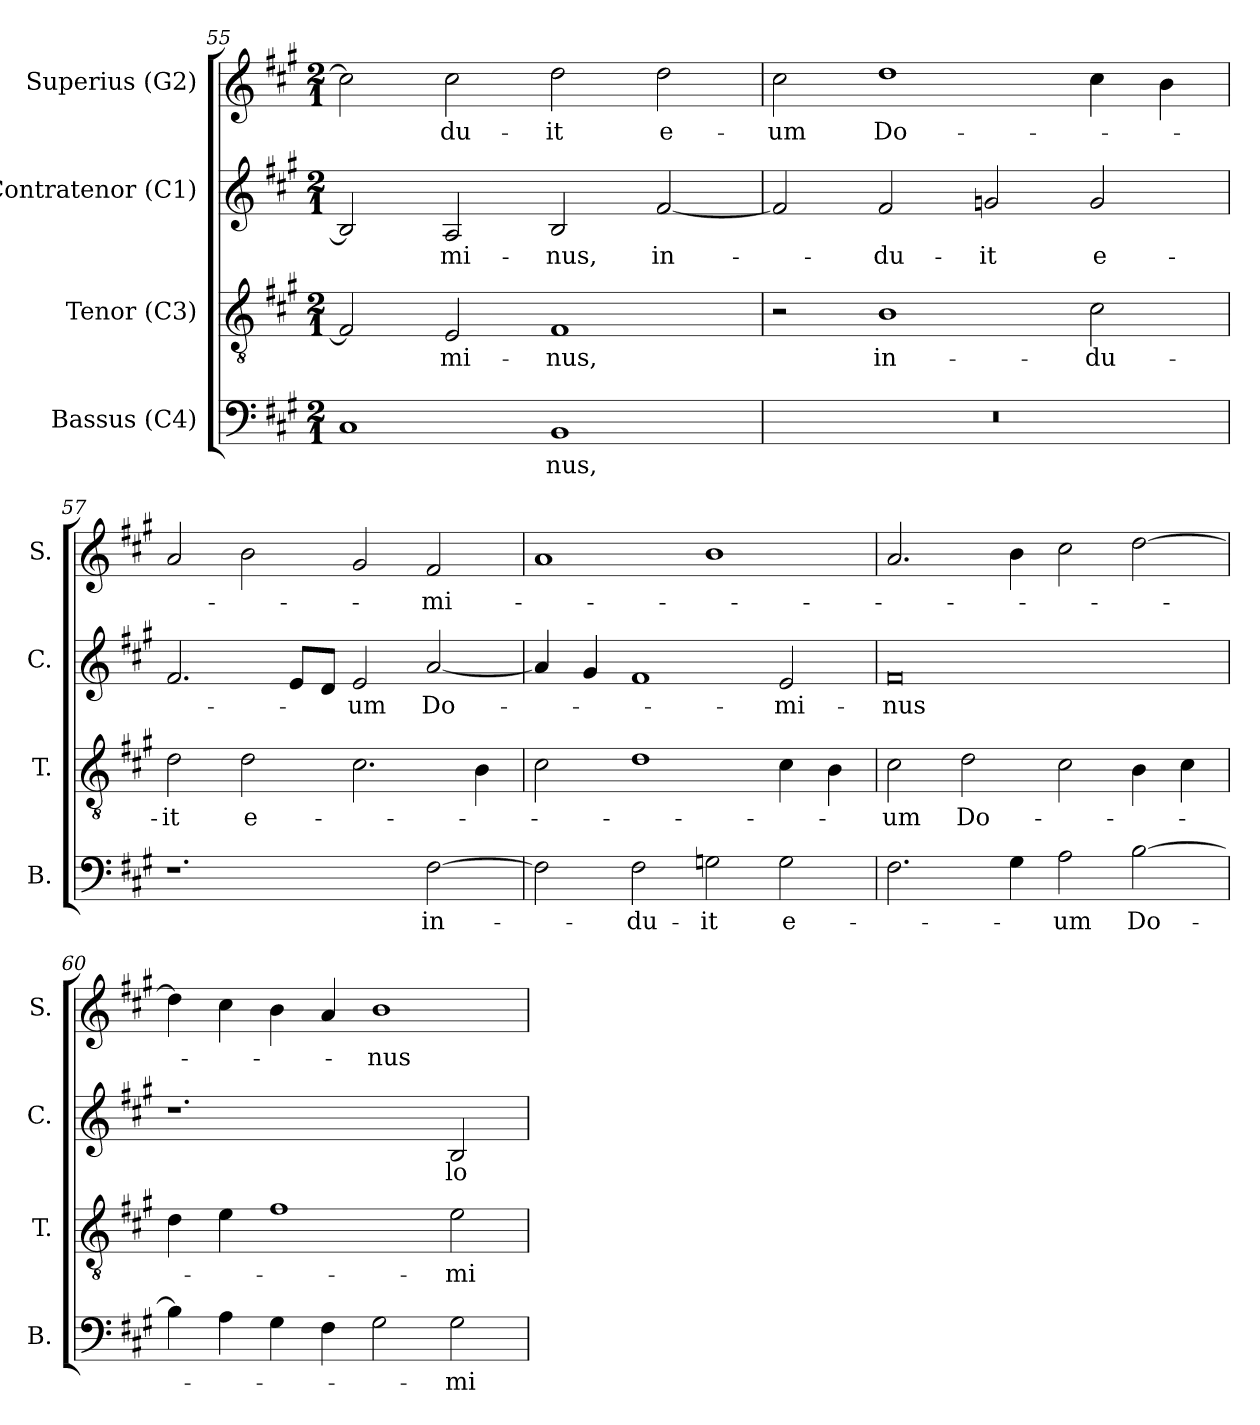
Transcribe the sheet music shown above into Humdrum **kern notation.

**kern	**text	**kern	**text	**kern	**text	**kern	**text
*part4	*part4	*part3	*part3	*part2	*part2	*part1	*part1
*staff4	*staff4	*staff3	*staff3	*staff2	*staff2	*staff1	*staff1
*I"Bassus (C4)	*	*I"Tenor (C3)	*	*I"Contratenor (C1)	*	*I"Superius (G2)	*
*I'B.	*	*I'T.	*	*I'C.	*	*I'S.	*
*clefF4	*	*clefGv2	*	*clefG2	*	*clefG2	*
*	*	*ITrd7c12	*	*ITrd7c12	*	*	*
*k[f#c#g#]	*	*k[f#c#g#]	*	*k[f#c#g#]	*	*k[f#c#g#]	*
*A:	*	*A:	*	*A:	*	*A:	*
*M2/1	*	*M2/1	*	*M2/1	*	*M2/1	*
=55	=55	=55	=55	=55	=55	=55	=55
1C#i	.	2FF#i/]	.	2BBi/]	.	2cc#i\]	.
!	!	!	!LO:LY:b:color=#000000	!	!	!	!
!	!	!	!	!	!LO:LY:b:color=#000000	!	!
!	!	!	!	!	!	!	!LO:LY:b:color=#000000
.	.	2EEi/	-mi-	2AAi/	-mi-	2cc#i\	-du-
!	!LO:LY:b:color=#000000	!	!	!	!	!	!
!	!	!	!LO:LY:b:color=#000000	!	!	!	!
!	!	!	!	!	!LO:LY:b:color=#000000	!	!
!	!	!	!	!	!	!	!LO:LY:b:color=#000000
1BBi	-nus,	1FF#i	-nus,	2BBi/	-nus,	2ddi\	-it
!	!	!	!	!	!LO:LY:b:color=#000000	!	!
!	!	!	!	!	!	!	!LO:LY:b:color=#000000
.	.	.	.	[2F#i/	in-	2ddi\	e-
=56	=56	=56	=56	=56	=56	=56	=56
!LO:N:vis=1	!	!	!	!	!	!	!
!	!	!	!	!	!	!	!LO:LY:b:color=#000000
0r	.	2r	.	2F#i/]	.	2cc#i\	-um
!	!	!	!LO:LY:b:color=#000000	!	!	!	!
!	!	!	!	!	!LO:LY:b:color=#000000	!	!
!	!	!	!	!	!	!	!LO:LY:b:color=#000000
.	.	1BBi	in-	2F#i/	-du-	1ddi	Do-
!	!	!	!	!	!LO:LY:b:color=#000000	!	!
.	.	.	.	2Gi/	-it	.	.
!	!	!	!LO:LY:b:color=#000000	!	!	!	!
!	!	!	!	!	!LO:LY:b:color=#000000	!	!
.	.	2C#i\	-du-	2Gi/	e-	4cc#i\	.
.	.	.	.	.	.	4bi\	.
=57	=57	=57	=57	=57	=57	=57	=57
!	!	!	!LO:LY:b:color=#000000	!	!	!	!
1.r	.	2Di\	-it	2.F#i/	.	2ai/	.
!	!	!	!LO:LY:b:color=#000000	!	!	!	!
.	.	2Di\	e-	.	.	2bi\	.
.	.	.	.	8Ei/L	.	.	.
.	.	.	.	8Di/J	.	.	.
!	!	!	!	!	!LO:LY:b:color=#000000	!	!
.	.	2.C#i\	.	2Ei/	-um	2g#i/	.
!	!LO:LY:b:color=#000000	!	!	!	!	!	!
!	!	!	!	!	!LO:LY:b:color=#000000	!	!
!	!	!	!	!	!	!	!LO:LY:b:color=#000000
[2F#i\	in-	.	.	[2Ai/	Do-	2f#i/	-mi-
.	.	4BBi\	.	.	.	.	.
=58	=58	=58	=58	=58	=58	=58	=58
2F#i\]	.	2C#i\	.	4Ai/]	.	1ai	.
.	.	.	.	4G#i/	.	.	.
!	!LO:LY:b:color=#000000	!	!	!	!	!	!
2F#i\	-du-	1Di	.	1F#i	.	.	.
!	!LO:LY:b:color=#000000	!	!	!	!	!	!
2Gi\	-it	.	.	.	.	1bi	.
!	!LO:LY:b:color=#000000	!	!	!	!	!	!
!	!	!	!	!	!LO:LY:b:color=#000000	!	!
2Gi\	e-	4C#i\	.	2Ei/	-mi-	.	.
.	.	4BBi\	.	.	.	.	.
!!LO:LB:g=z
=59	=59	=59	=59	=59	=59	=59	=59
!	!	!	!LO:LY:b:color=#000000	!	!	!	!
!	!	!	!	!	!LO:LY:b:color=#000000	!	!
2.F#i\	.	2C#i\	-um	0F#i	-nus	2.ai/	.
!	!	!	!LO:LY:b:color=#000000	!	!	!	!
.	.	2Di\	Do-	.	.	.	.
4G#i\	.	.	.	.	.	4bi\	.
!	!LO:LY:b:color=#000000	!	!	!	!	!	!
2Ai\	-um	2C#i\	.	.	.	2cc#i\	.
!	!LO:LY:b:color=#000000	!	!	!	!	!	!
[2Bi\	Do-	4BBi\	.	.	.	[2ddi\	.
.	.	4C#i\	.	.	.	.	.
=60	=60	=60	=60	=60	=60	=60	=60
4Bi\]	.	4Di\	.	1.r	.	4ddi\]	.
4Ai\	.	4Ei\	.	.	.	4cc#i\	.
4G#i\	.	1F#i	.	.	.	4bi\	.
4F#i\	.	.	.	.	.	4ai/	.
!	!	!	!	!	!	!	!LO:LY:b:color=#000000
2G#i\	.	.	.	.	.	1bi	-nus
!	!LO:LY:b:color=#000000	!	!	!	!	!	!
!	!	!	!LO:LY:b:color=#000000	!	!	!	!
!	!	!	!	!	!LO:LY:b:color=#000000	!	!
2G#i\	-mi-	2Ei\	-mi-	2BBi/	lo-	.	.
=	=	=	=	=	=	=	=
*-	*-	*-	*-	*-	*-	*-	*-
